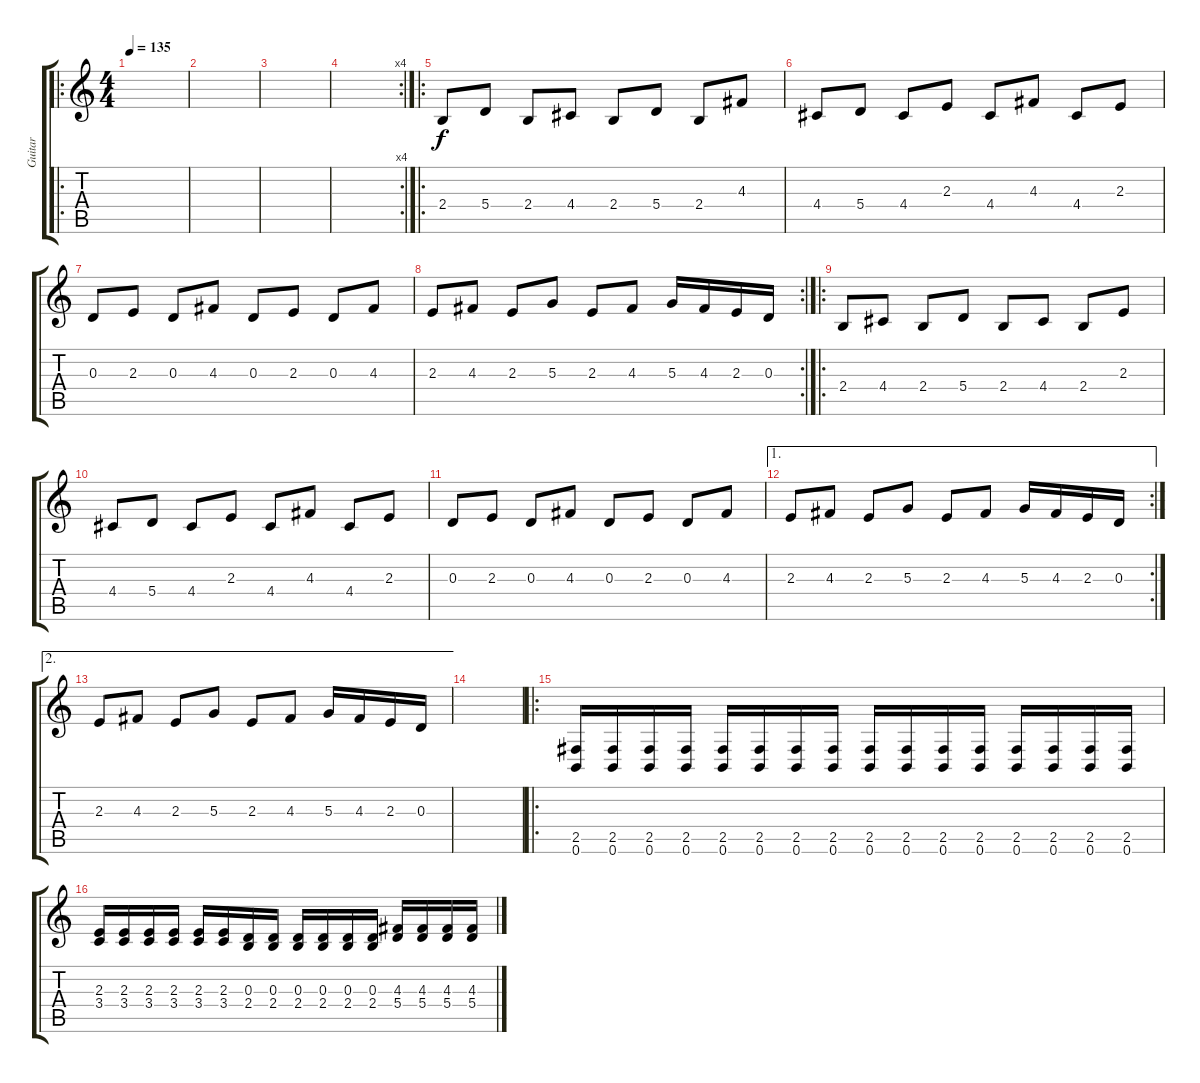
\track ("Guitar" "Guitar") {instrument distortionguitar}
\staff {score tabs}
\tuning (B3 Gb3 D3 A2 E2 B1) {hide}
\ro
\ts (4 4)
\tempo 135
\clef g2
\ks c
|
|
|
\rc 4
|
\ro
2.4.8 5.4.8 2.4.8 4.4.8 2.4.8 5.4.8 2.4.8 4.3.8 |
4.4.8 5.4.8 4.4.8 2.3.8 4.4.8 4.3.8 4.4.8 2.3.8 |
0.3.8 2.3.8 0.3.8 4.3.8 0.3.8 2.3.8 0.3.8 4.3.8 |
\rc 2
2.3.8 4.3.8 2.3.8 5.3.8 2.3.8 4.3.8 5.3.16 4.3.16 2.3.16 0.3.16 |
\ro
2.4.8 4.4.8 2.4.8 5.4.8 2.4.8 4.4.8 2.4.8 2.3.8 |
4.4.8 5.4.8 4.4.8 2.3.8 4.4.8 4.3.8 4.4.8 2.3.8 |
0.3.8 2.3.8 0.3.8 4.3.8 0.3.8 2.3.8 0.3.8 4.3.8 |
\ae 1
\rc 2
2.3.8 4.3.8 2.3.8 5.3.8 2.3.8 4.3.8 5.3.16 4.3.16 2.3.16 0.3.16 |
\ae 2
2.3.8 4.3.8 2.3.8 5.3.8 2.3.8 4.3.8 5.3.16 4.3.16 2.3.16 0.3.16 |
|
\ro
(2.5 0.6).16 (2.5 0.6).16 (2.5 0.6).16 (2.5 0.6).16 (2.5 0.6).16 (2.5 0.6).16 (2.5 0.6).16 (2.5 0.6).16 (2.5 0.6).16 (2.5 0.6).16 (2.5 0.6).16 (2.5 0.6).16 (2.5 0.6).16 (2.5 0.6).16 (2.5 0.6).16 (2.5 0.6).16 |
(2.3 3.4).16 (2.3 3.4).16 (2.3 3.4).16 (2.3 3.4).16 (2.3 3.4).16 (2.3 3.4).16 (0.3 2.4).16 (0.3 2.4).16 (0.3 2.4).16 (0.3 2.4).16 (0.3 2.4).16 (0.3 2.4).16 (4.3 5.4).16 (4.3 5.4).16 (4.3 5.4).16 (4.3 5.4).16
